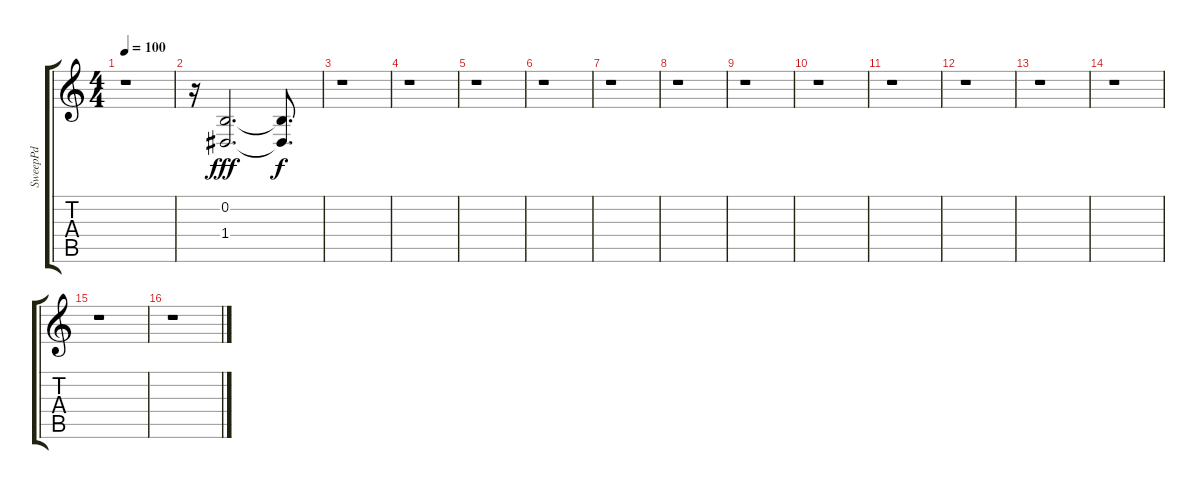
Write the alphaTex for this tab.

\track ("SweepPd" "SweepPd") {instrument pad8sweep}
\staff {score tabs}
\tuning (E4 B3 G3 D3 A2 E2) {hide}
\ts (4 4)
\tempo 100
\clef g2
\ks c
r.1{dy fff} |
r.16 (0.2 1.4).2{d} (0.2{t} 1.4{t}).8{d dy f} |
r.1 |
r.1 |
r.1 |
r.1 |
r.1 |
r.1 |
r.1 |
r.1 |
r.1 |
r.1 |
r.1 |
r.1 |
r.1 |
r.1
